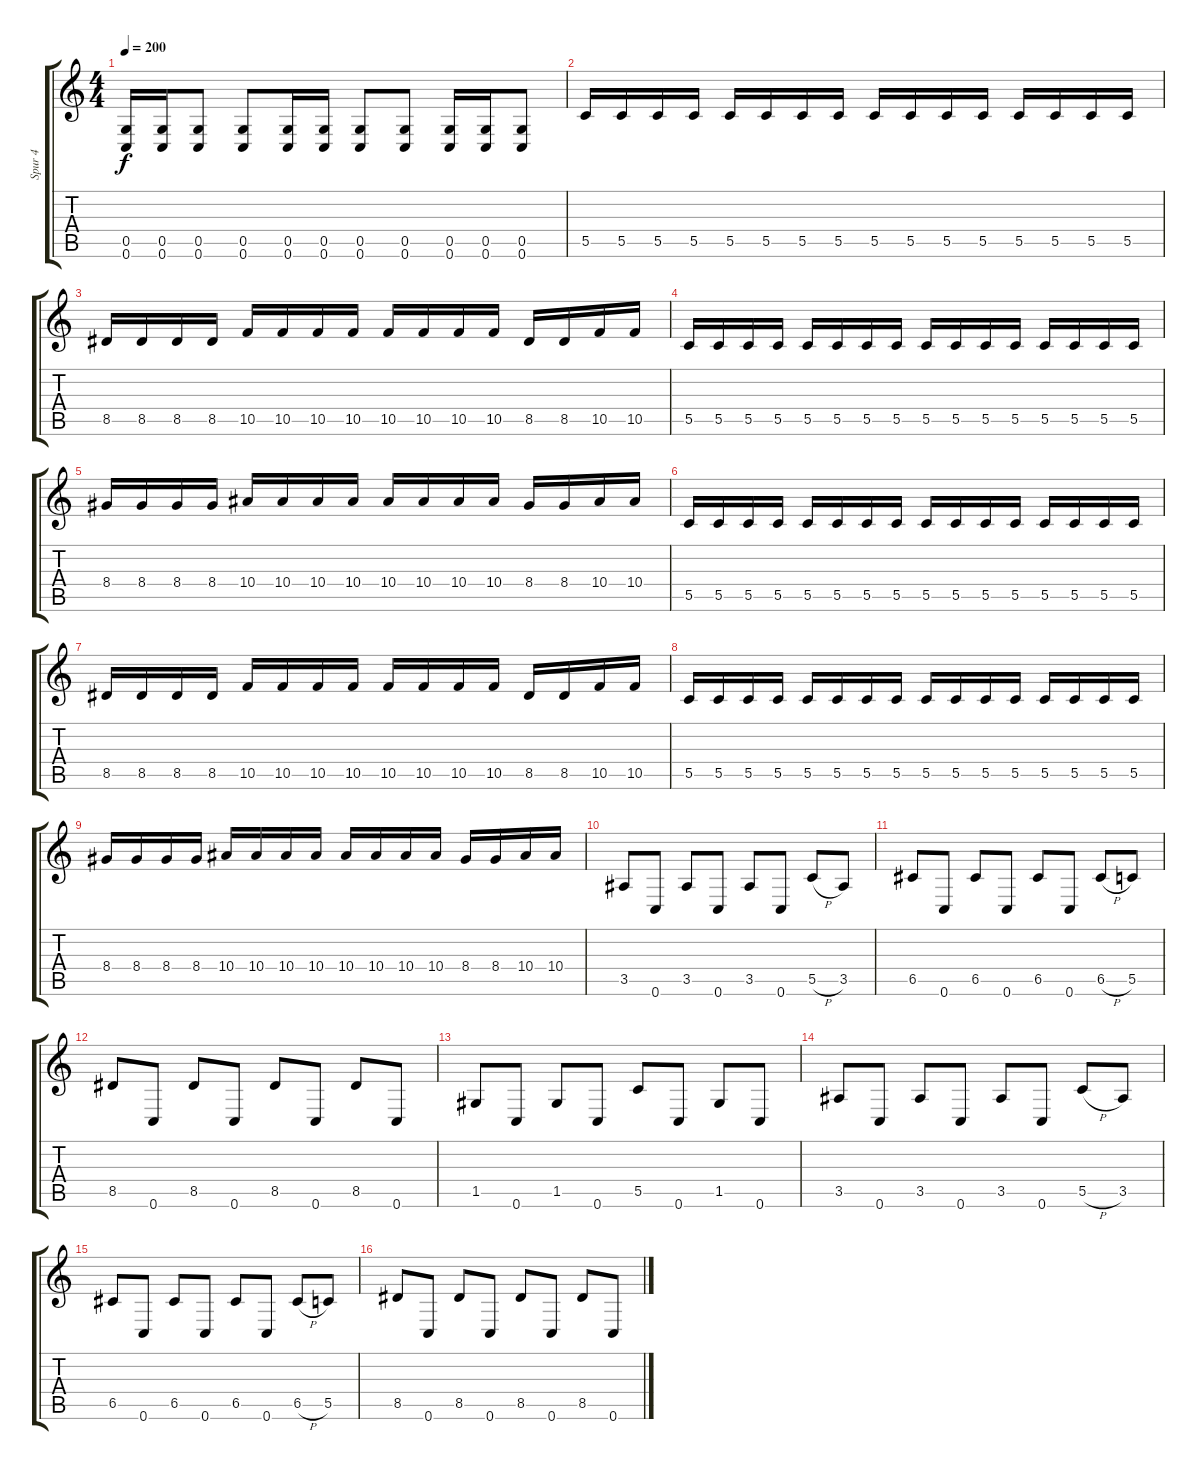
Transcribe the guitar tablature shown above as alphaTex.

\track ("Spur 4" "Spur 4") {instrument distortionguitar}
\staff {score tabs}
\tuning (D4 A3 F3 C3 G2 C2) {hide}
\ts (4 4)
\tempo 200
\clef g2
\ks c
(0.5 0.6).16{dy f} (0.5 0.6).16 (0.5 0.6).8 (0.5 0.6).8 (0.5 0.6).16 (0.5 0.6).16 (0.5 0.6).8 (0.5 0.6).8 (0.5 0.6).16 (0.5 0.6).16 (0.5 0.6).8 |
5.5.16{volume 15} 5.5.16 5.5.16 5.5.16 5.5.16 5.5.16 5.5.16 5.5.16 5.5.16 5.5.16 5.5.16 5.5.16 5.5.16 5.5.16 5.5.16 5.5.16 |
8.5.16 8.5.16 8.5.16 8.5.16 10.5.16 10.5.16 10.5.16 10.5.16 10.5.16 10.5.16 10.5.16 10.5.16 8.5.16 8.5.16 10.5.16 10.5.16 |
5.5.16 5.5.16 5.5.16 5.5.16 5.5.16 5.5.16 5.5.16 5.5.16 5.5.16 5.5.16 5.5.16 5.5.16 5.5.16 5.5.16 5.5.16 5.5.16 |
8.4.16 8.4.16 8.4.16 8.4.16 10.4.16 10.4.16 10.4.16 10.4.16 10.4.16 10.4.16 10.4.16 10.4.16 8.4.16 8.4.16 10.4.16 10.4.16 |
5.5.16 5.5.16 5.5.16 5.5.16 5.5.16 5.5.16 5.5.16 5.5.16 5.5.16 5.5.16 5.5.16 5.5.16 5.5.16 5.5.16 5.5.16 5.5.16 |
8.5.16 8.5.16 8.5.16 8.5.16 10.5.16 10.5.16 10.5.16 10.5.16 10.5.16 10.5.16 10.5.16 10.5.16 8.5.16 8.5.16 10.5.16 10.5.16 |
5.5.16 5.5.16 5.5.16 5.5.16 5.5.16 5.5.16 5.5.16 5.5.16 5.5.16 5.5.16 5.5.16 5.5.16 5.5.16 5.5.16 5.5.16 5.5.16 |
8.4.16 8.4.16 8.4.16 8.4.16 10.4.16 10.4.16 10.4.16 10.4.16 10.4.16 10.4.16 10.4.16 10.4.16 8.4.16 8.4.16 10.4.16 10.4.16 |
3.5.8{volume 13} 0.6.8 3.5.8 0.6.8 3.5.8 0.6.8 5.5{h}.8 3.5.8 |
6.5.8 0.6.8 6.5.8 0.6.8 6.5.8 0.6.8 6.5{h}.8 5.5.8 |
8.5.8 0.6.8 8.5.8 0.6.8 8.5.8 0.6.8 8.5.8 0.6.8 |
1.5.8 0.6.8 1.5.8 0.6.8 5.5.8 0.6.8 1.5.8 0.6.8 |
3.5.8 0.6.8 3.5.8 0.6.8 3.5.8 0.6.8 5.5{h}.8 3.5.8 |
6.5.8 0.6.8 6.5.8 0.6.8 6.5.8 0.6.8 6.5{h}.8 5.5.8 |
8.5.8 0.6.8 8.5.8 0.6.8 8.5.8 0.6.8 8.5.8 0.6.8
